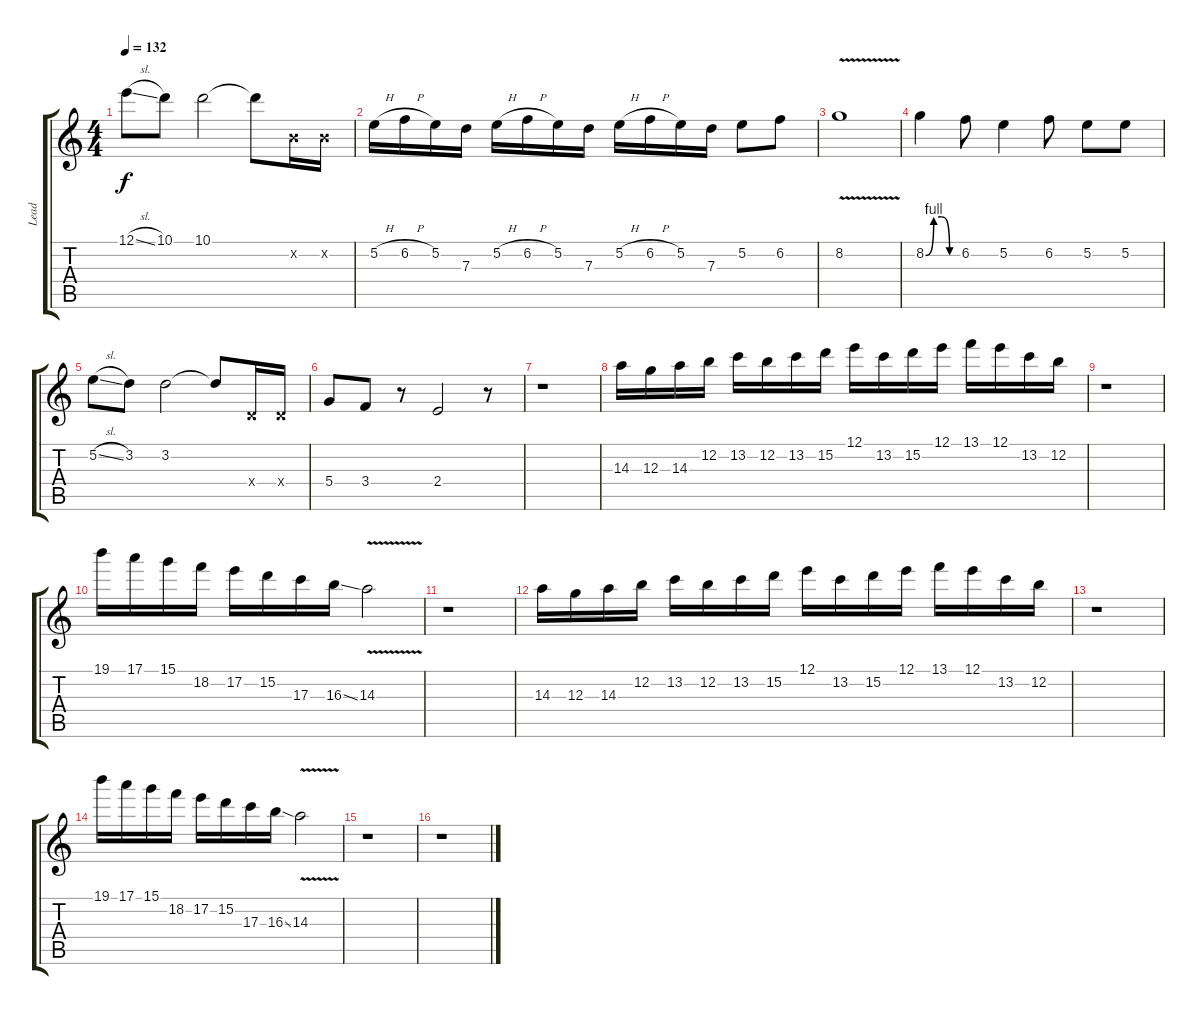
\track ("Lead" "Lead") {instrument overdrivenguitar}
\staff {score tabs}
\tuning (E4 B3 G3 D3 A2 E2) {hide}
\ts (4 4)
\tempo 132
\clef g2
\ks c
12.1{sl}.8{dy f} 10.1.8 10.1.2 10.1{t}.8 0.2{x}.16 0.2{x}.16 |
5.2{h}.16 6.2{h}.16 5.2.16 7.3.16 5.2{h}.16 6.2{h}.16 5.2.16 7.3.16 5.2{h}.16 6.2{h}.16 5.2.16 7.3.16 5.2.8 6.2.8 |
8.2{v}.1 |
8.2{be (custom 0 0 15 4 30 4 45 0 60 0)}.4 6.2.8 5.2.4 6.2.8 5.2.8 5.2.8 |
5.2{sl}.8 3.2.8 3.2.2 3.2{t}.8 0.4{x}.16 0.4{x}.16 |
5.4.8 3.4.8 r.8 2.4.2 r.8 |
r.1 |
14.3.16 12.3.16 14.3.16 12.2.16 13.2.16 12.2.16 13.2.16 15.2.16 12.1.16 13.2.16 15.2.16 12.1.16 13.1.16 12.1.16 13.2.16 12.2.16 |
r.1 |
19.1.16 17.1.16 15.1.16 18.2.16 17.2.16 15.2.16 17.3.16 16.3{ss}.16 14.3{v}.2 |
r.1 |
14.3.16 12.3.16 14.3.16 12.2.16 13.2.16 12.2.16 13.2.16 15.2.16 12.1.16 13.2.16 15.2.16 12.1.16 13.1.16 12.1.16 13.2.16 12.2.16 |
r.1 |
19.1.16 17.1.16 15.1.16 18.2.16 17.2.16 15.2.16 17.3.16 16.3{ss}.16 14.3{v}.2 |
r.1 |
r.1
